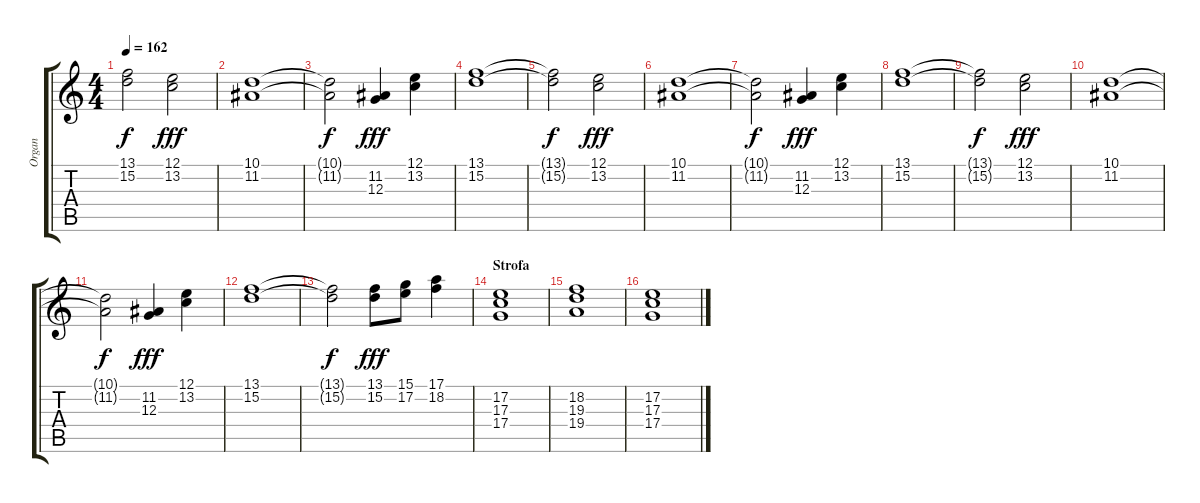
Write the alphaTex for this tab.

\track ("Organ" "Organ") {instrument rockorgan}
\staff {score tabs}
\tuning (E4 B3 G3 D3 A2 E2) {hide}
\ts (4 4)
\tempo 162
\clef g2
\ks c
(13.1{t} 15.2{t}).2{dy f} (12.1 13.2).2{dy fff} |
(10.1 11.2).1 |
(10.1{t} 11.2{t}).2{dy f} (11.2 12.3).4{dy fff} (12.1 13.2).4 |
(13.1 15.2).1 |
(13.1{t} 15.2{t}).2{dy f} (12.1 13.2).2{dy fff} |
(10.1 11.2).1 |
(10.1{t} 11.2{t}).2{dy f} (11.2 12.3).4{dy fff} (12.1 13.2).4 |
(13.1 15.2).1 |
(13.1{t} 15.2{t}).2{dy f} (12.1 13.2).2{dy fff} |
(10.1 11.2).1 |
(10.1{t} 11.2{t}).2{dy f} (11.2 12.3).4{dy fff} (12.1 13.2).4 |
(13.1 15.2).1 |
(13.1{t} 15.2{t}).2{dy f} (13.1 15.2).8{dy fff} (15.1 17.2).8 (17.1 18.2).4 |
\section ("" "Strofa")
(17.2 17.3 17.4).1 |
(18.2 19.3 19.4).1 |
(17.2 17.3 17.4).1
